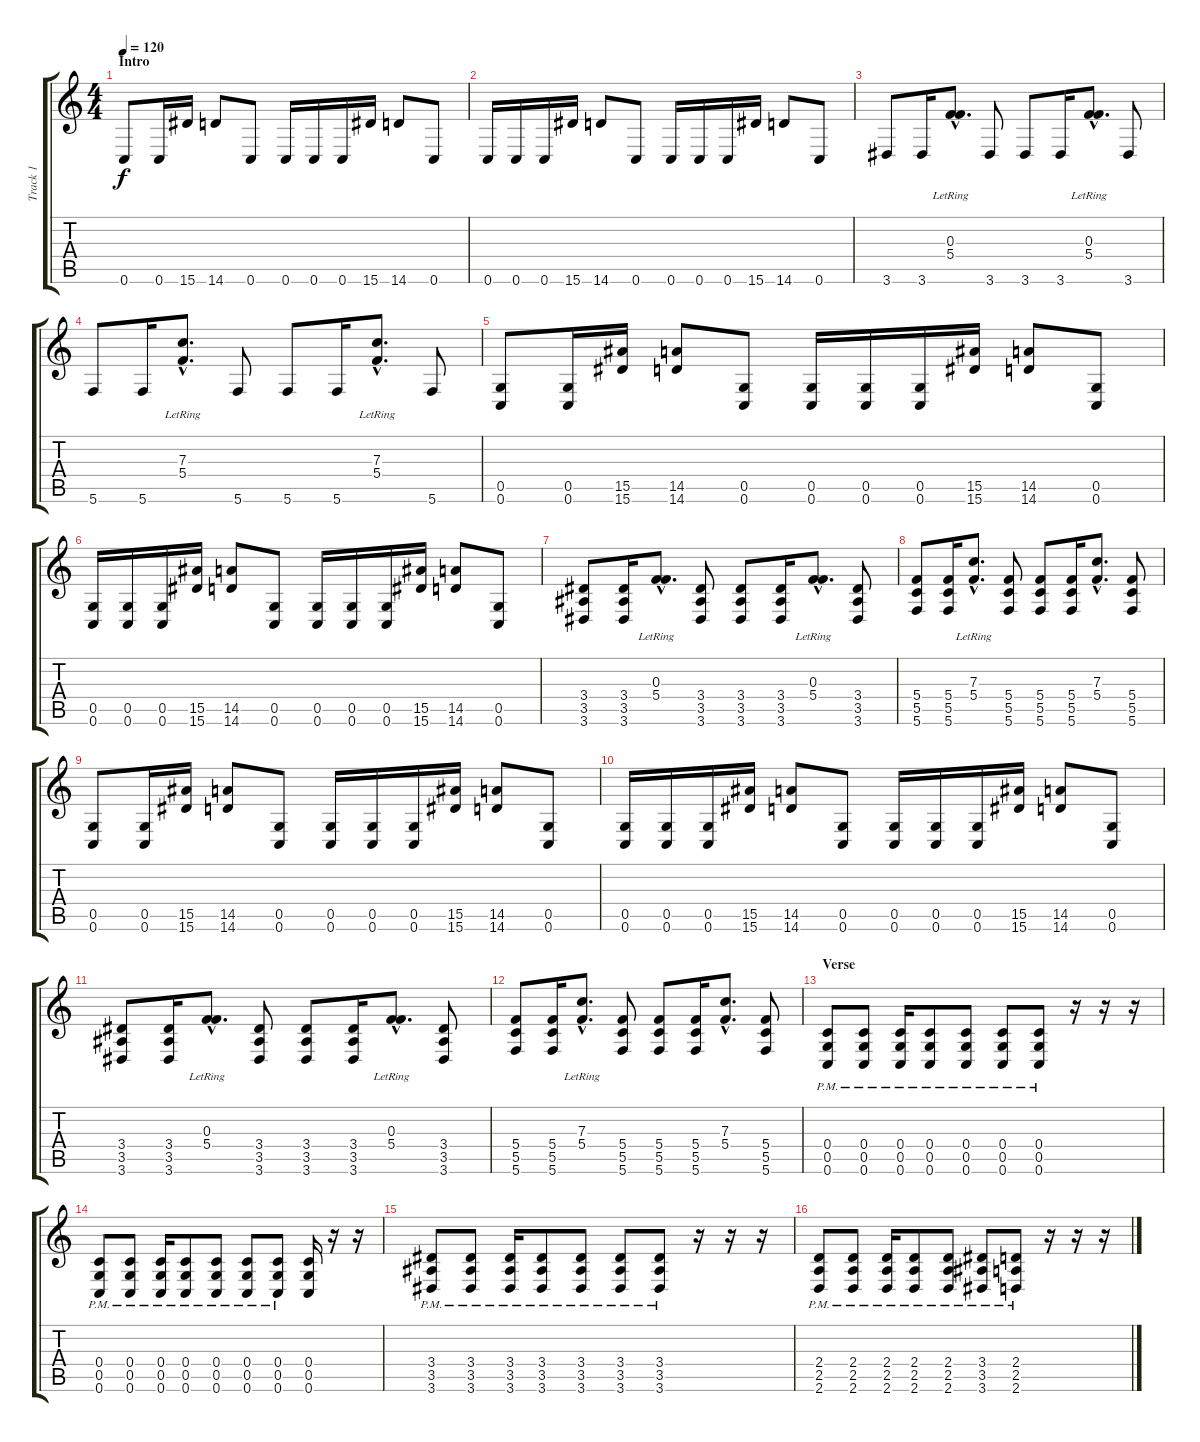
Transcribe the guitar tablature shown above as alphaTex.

\track ("Track 1" "Track 1") {instrument distortionguitar}
\staff {score tabs}
\tuning (D4 A3 F3 C3 G2 C2) {hide}
\ts (4 4)
\section ("" "Intro")
\tempo 120
\clef g2
\ks c
0.6.8{dy f instrument acousticguitarsteel} 0.6.16 15.6.16 14.6.8 0.6.8 0.6.16 0.6.16 0.6.16 15.6.16 14.6.8 0.6.8 |
0.6.16 0.6.16 0.6.16 15.6.16 14.6.8 0.6.8 0.6.16 0.6.16 0.6.16 15.6.16 14.6.8 0.6.8 |
3.6.8 3.6.16 (0.3{hac lr} 5.4{hac lr}).8{d} 3.6.8 3.6.8 3.6.16 (0.3{hac lr} 5.4{hac lr}).8{d} 3.6.8 |
5.6.8 5.6.16 (7.3{hac lr} 5.4{hac lr}).8{d} 5.6.8 5.6.8 5.6.16 (7.3{hac lr} 5.4{hac lr}).8{d} 5.6.8 |
(0.5 0.6).8{instrument distortionguitar} (0.5 0.6).16 (15.5 15.6).16 (14.5 14.6).8 (0.5 0.6).8 (0.5 0.6).16 (0.5 0.6).16 (0.5 0.6).16 (15.5 15.6).16 (14.5 14.6).8 (0.5 0.6).8 |
(0.5 0.6).16 (0.5 0.6).16 (0.5 0.6).16 (15.5 15.6).16 (14.5 14.6).8 (0.5 0.6).8 (0.5 0.6).16 (0.5 0.6).16 (0.5 0.6).16 (15.5 15.6).16 (14.5 14.6).8 (0.5 0.6).8 |
(3.4 3.5 3.6).8 (3.4 3.5 3.6).16 (0.3{hac lr} 5.4{hac lr}).8{d} (3.4 3.5 3.6).8 (3.4 3.5 3.6).8 (3.4 3.5 3.6).16 (0.3{hac lr} 5.4{hac lr}).8{d} (3.4 3.5 3.6).8 |
(5.4 5.5 5.6).8 (5.4 5.5 5.6).16 (7.3{hac lr} 5.4{hac lr}).8{d} (5.4 5.5 5.6).8 (5.4 5.5 5.6).8 (5.4 5.5 5.6).16 (7.3{hac} 5.4{hac}).8{d} (5.4 5.5 5.6).8 |
(0.5 0.6).8 (0.5 0.6).16 (15.5 15.6).16 (14.5 14.6).8 (0.5 0.6).8 (0.5 0.6).16 (0.5 0.6).16 (0.5 0.6).16 (15.5 15.6).16 (14.5 14.6).8 (0.5 0.6).8 |
(0.5 0.6).16 (0.5 0.6).16 (0.5 0.6).16 (15.5 15.6).16 (14.5 14.6).8 (0.5 0.6).8 (0.5 0.6).16 (0.5 0.6).16 (0.5 0.6).16 (15.5 15.6).16 (14.5 14.6).8 (0.5 0.6).8 |
(3.4 3.5 3.6).8 (3.4 3.5 3.6).16 (0.3{hac lr} 5.4{hac lr}).8{d} (3.4 3.5 3.6).8 (3.4 3.5 3.6).8 (3.4 3.5 3.6).16 (0.3{hac lr} 5.4{hac lr}).8{d} (3.4 3.5 3.6).8 |
(5.4 5.5 5.6).8 (5.4 5.5 5.6).16 (7.3{hac lr} 5.4{hac lr}).8{d} (5.4 5.5 5.6).8 (5.4 5.5 5.6).8 (5.4 5.5 5.6).16 (7.3{hac} 5.4{hac}).8{d} (5.4 5.5 5.6).8 |
\section ("" "Verse")
(0.4{pm} 0.5{pm} 0.6{pm}).8 (0.4{pm} 0.5{pm} 0.6{pm}).8 (0.4{pm} 0.5{pm} 0.6{pm}).16 (0.4{pm} 0.5{pm} 0.6{pm}).8 (0.4{pm} 0.5{pm} 0.6{pm}).8 (0.4{pm} 0.5{pm} 0.6{pm}).8 (0.4{pm} 0.5{pm} 0.6{pm}).8 r.16 r.16 r.16 |
(0.4{pm} 0.5{pm} 0.6{pm}).8 (0.4{pm} 0.5{pm} 0.6{pm}).8 (0.4{pm} 0.5{pm} 0.6{pm}).16 (0.4{pm} 0.5{pm} 0.6{pm}).8 (0.4{pm} 0.5{pm} 0.6{pm}).8 (0.4{pm} 0.5{pm} 0.6{pm}).8 (0.4{pm} 0.5{pm} 0.6{pm}).8 (0.4 0.5 0.6).16 r.16 r.16 |
(3.4{pm} 3.5{pm} 3.6{pm}).8 (3.4{pm} 3.5{pm} 3.6{pm}).8 (3.4{pm} 3.5{pm} 3.6{pm}).16 (3.4{pm} 3.5{pm} 3.6{pm}).8 (3.4{pm} 3.5{pm} 3.6{pm}).8 (3.4{pm} 3.5{pm} 3.6{pm}).8 (3.4{pm} 3.5{pm} 3.6{pm}).8 r.16 r.16 r.16 |
(2.4{pm} 2.5{pm} 2.6{pm}).8 (2.4{pm} 2.5{pm} 2.6{pm}).8 (2.4{pm} 2.5{pm} 2.6{pm}).16 (2.4{pm} 2.5{pm} 2.6{pm}).8 (2.4{pm} 2.5{pm} 2.6{pm}).8 (3.4{pm} 3.5{pm} 3.6{pm}).8 (2.4{pm} 2.5{pm} 2.6{pm}).8 r.16 r.16 r.16
